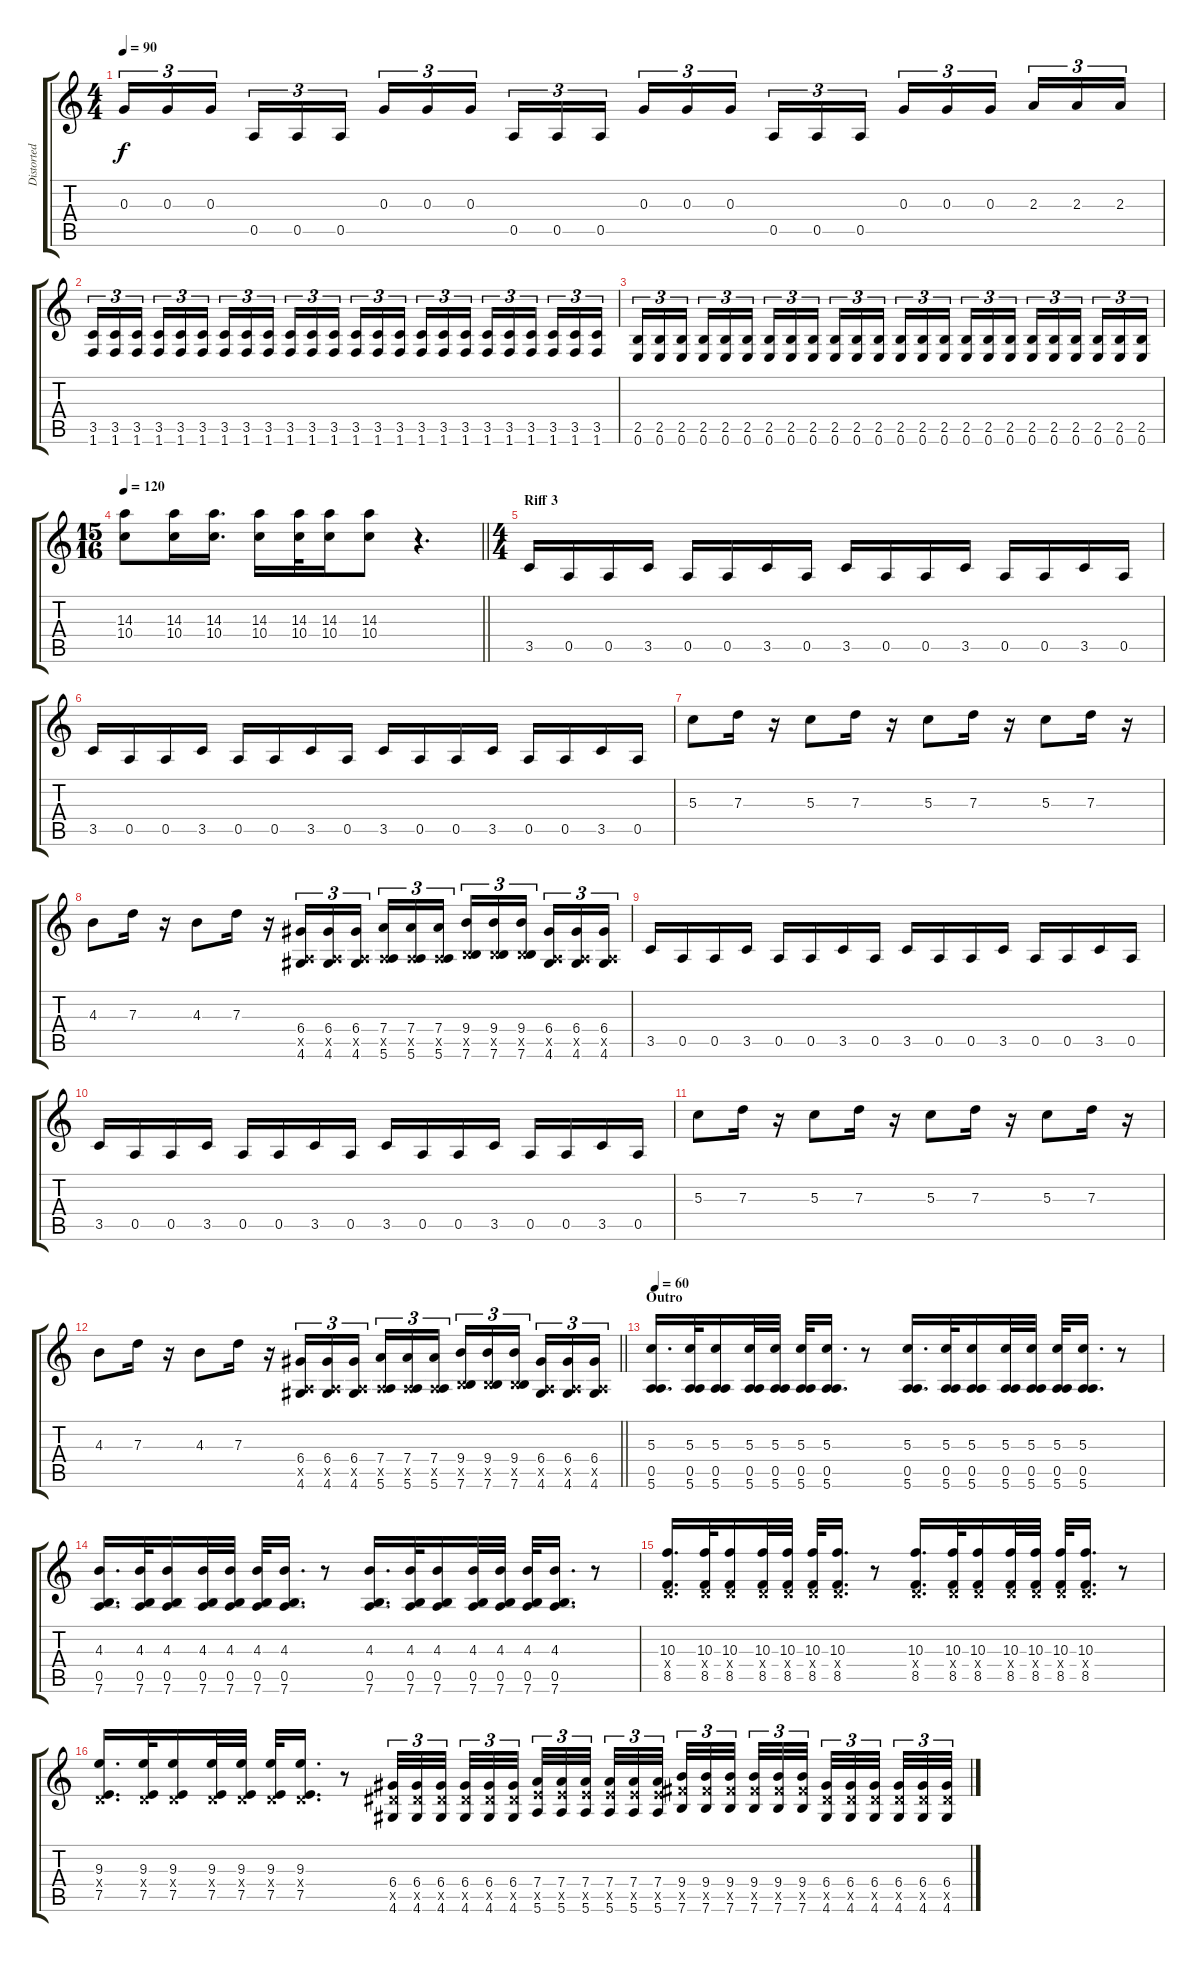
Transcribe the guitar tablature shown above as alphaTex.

\track ("Distorted Rhythm" "Distorted ") {instrument distortionguitar}
\staff {score tabs}
\tuning (E4 B3 G3 D3 A2 E2) {hide}
\ts (4 4)
\tempo 90
\clef g2
\ks c
0.3.16{tu (3 2) dy f} 0.3.16{tu (3 2)} 0.3.16{tu (3 2) beam splitsecondary} 0.5.16{tu (3 2)} 0.5.16{tu (3 2)} 0.5.16{tu (3 2)} 0.3.16{tu (3 2)} 0.3.16{tu (3 2)} 0.3.16{tu (3 2) beam splitsecondary} 0.5.16{tu (3 2)} 0.5.16{tu (3 2)} 0.5.16{tu (3 2)} 0.3.16{tu (3 2)} 0.3.16{tu (3 2)} 0.3.16{tu (3 2) beam splitsecondary} 0.5.16{tu (3 2)} 0.5.16{tu (3 2)} 0.5.16{tu (3 2)} 0.3.16{tu (3 2)} 0.3.16{tu (3 2)} 0.3.16{tu (3 2) beam splitsecondary} 2.3.16{tu (3 2)} 2.3.16{tu (3 2)} 2.3.16{tu (3 2)} |
(3.5 1.6).16{tu (3 2)} (3.5 1.6).16{tu (3 2)} (3.5 1.6).16{tu (3 2) beam splitsecondary} (3.5 1.6).16{tu (3 2)} (3.5 1.6).16{tu (3 2)} (3.5 1.6).16{tu (3 2)} (3.5 1.6).16{tu (3 2)} (3.5 1.6).16{tu (3 2)} (3.5 1.6).16{tu (3 2) beam splitsecondary} (3.5 1.6).16{tu (3 2)} (3.5 1.6).16{tu (3 2)} (3.5 1.6).16{tu (3 2)} (3.5 1.6).16{tu (3 2)} (3.5 1.6).16{tu (3 2)} (3.5 1.6).16{tu (3 2) beam splitsecondary} (3.5 1.6).16{tu (3 2)} (3.5 1.6).16{tu (3 2)} (3.5 1.6).16{tu (3 2)} (3.5 1.6).16{tu (3 2)} (3.5 1.6).16{tu (3 2)} (3.5 1.6).16{tu (3 2) beam splitsecondary} (3.5 1.6).16{tu (3 2)} (3.5 1.6).16{tu (3 2)} (3.5 1.6).16{tu (3 2)} |
(2.5 0.6).16{tu (3 2)} (2.5 0.6).16{tu (3 2)} (2.5 0.6).16{tu (3 2) beam splitsecondary} (2.5 0.6).16{tu (3 2)} (2.5 0.6).16{tu (3 2)} (2.5 0.6).16{tu (3 2)} (2.5 0.6).16{tu (3 2)} (2.5 0.6).16{tu (3 2)} (2.5 0.6).16{tu (3 2) beam splitsecondary} (2.5 0.6).16{tu (3 2)} (2.5 0.6).16{tu (3 2)} (2.5 0.6).16{tu (3 2)} (2.5 0.6).16{tu (3 2)} (2.5 0.6).16{tu (3 2)} (2.5 0.6).16{tu (3 2) beam splitsecondary} (2.5 0.6).16{tu (3 2)} (2.5 0.6).16{tu (3 2)} (2.5 0.6).16{tu (3 2)} (2.5 0.6).16{tu (3 2)} (2.5 0.6).16{tu (3 2)} (2.5 0.6).16{tu (3 2) beam splitsecondary} (2.5 0.6).16{tu (3 2)} (2.5 0.6).16{tu (3 2)} (2.5 0.6).16{tu (3 2)} |
\ts (15 16)
\tempo 120
\barLineRight lightlight
(14.3 10.4).8 (14.3 10.4).16 (14.3 10.4).16{d} (14.3 10.4).16 (14.3 10.4).32 (14.3 10.4).16 (14.3 10.4).8 r.4{d} |
\ts (4 4)
\section ("" "Riff 3")
3.5.16 0.5.16 0.5.16 3.5.16 0.5.16 0.5.16 3.5.16 0.5.16 3.5.16 0.5.16 0.5.16 3.5.16 0.5.16 0.5.16 3.5.16 0.5.16 |
3.5.16 0.5.16 0.5.16 3.5.16 0.5.16 0.5.16 3.5.16 0.5.16 3.5.16 0.5.16 0.5.16 3.5.16 0.5.16 0.5.16 3.5.16 0.5.16 |
5.3.8 7.3.16 r.16 5.3.8 7.3.16 r.16 5.3.8 7.3.16 r.16 5.3.8 7.3.16 r.16 |
4.3.8 7.3.16 r.16 4.3.8 7.3.16 r.16 (6.4 0.5{x} 4.6).16{tu (3 2)} (6.4 0.5{x} 4.6).16{tu (3 2)} (6.4 0.5{x} 4.6).16{tu (3 2) beam splitsecondary} (7.4 0.5{x} 5.6).16{tu (3 2)} (7.4 0.5{x} 5.6).16{tu (3 2)} (7.4 0.5{x} 5.6).16{tu (3 2)} (9.4 2.5{x} 7.6).16{tu (3 2)} (9.4 2.5{x} 7.6).16{tu (3 2)} (9.4 2.5{x} 7.6).16{tu (3 2) beam splitsecondary} (6.4 0.5{x} 4.6).16{tu (3 2)} (6.4 0.5{x} 4.6).16{tu (3 2)} (6.4 0.5{x} 4.6).16{tu (3 2)} |
3.5.16 0.5.16 0.5.16 3.5.16 0.5.16 0.5.16 3.5.16 0.5.16 3.5.16 0.5.16 0.5.16 3.5.16 0.5.16 0.5.16 3.5.16 0.5.16 |
3.5.16 0.5.16 0.5.16 3.5.16 0.5.16 0.5.16 3.5.16 0.5.16 3.5.16 0.5.16 0.5.16 3.5.16 0.5.16 0.5.16 3.5.16 0.5.16 |
5.3.8 7.3.16 r.16 5.3.8 7.3.16 r.16 5.3.8 7.3.16 r.16 5.3.8 7.3.16 r.16 |
\barLineRight lightlight
4.3.8 7.3.16 r.16 4.3.8 7.3.16 r.16 (6.4 0.5{x} 4.6).16{tu (3 2)} (6.4 0.5{x} 4.6).16{tu (3 2)} (6.4 0.5{x} 4.6).16{tu (3 2) beam splitsecondary} (7.4 0.5{x} 5.6).16{tu (3 2)} (7.4 0.5{x} 5.6).16{tu (3 2)} (7.4 0.5{x} 5.6).16{tu (3 2)} (9.4 2.5{x} 7.6).16{tu (3 2)} (9.4 2.5{x} 7.6).16{tu (3 2)} (9.4 2.5{x} 7.6).16{tu (3 2) beam splitsecondary} (6.4 0.5{x} 4.6).16{tu (3 2)} (6.4 0.5{x} 4.6).16{tu (3 2)} (6.4 0.5{x} 4.6).16{tu (3 2)} |
\section ("" "Outro")
\tempo 60
(5.3 0.5 5.6).16{d} (5.3 0.5 5.6).32 (5.3 0.5 5.6).16 (5.3 0.5 5.6).32 (5.3 0.5 5.6).32 (5.3 0.5 5.6).32 (5.3 0.5 5.6).16{d} r.8 (5.3 0.5 5.6).16{d} (5.3 0.5 5.6).32 (5.3 0.5 5.6).16 (5.3 0.5 5.6).32 (5.3 0.5 5.6).32 (5.3 0.5 5.6).32 (5.3 0.5 5.6).16{d} r.8 |
(4.3 0.5 7.6).16{d} (4.3 0.5 7.6).32 (4.3 0.5 7.6).16 (4.3 0.5 7.6).32 (4.3 0.5 7.6).32 (4.3 0.5 7.6).32 (4.3 0.5 7.6).16{d} r.8 (4.3 0.5 7.6).16{d} (4.3 0.5 7.6).32 (4.3 0.5 7.6).16 (4.3 0.5 7.6).32 (4.3 0.5 7.6).32 (4.3 0.5 7.6).32 (4.3 0.5 7.6).16{d} r.8 |
(10.3 0.4{x} 8.5).16{d} (10.3 0.4{x} 8.5).32 (10.3 0.4{x} 8.5).16 (10.3 0.4{x} 8.5).32 (10.3 0.4{x} 8.5).32 (10.3 0.4{x} 8.5).32 (10.3 0.4{x} 8.5).16{d} r.8 (10.3 0.4{x} 8.5).16{d} (10.3 0.4{x} 8.5).32 (10.3 0.4{x} 8.5).16 (10.3 0.4{x} 8.5).32 (10.3 0.4{x} 8.5).32 (10.3 0.4{x} 8.5).32 (10.3 0.4{x} 8.5).16{d} r.8 |
(9.3 0.4{x} 7.5).16{d} (9.3 0.4{x} 7.5).32 (9.3 0.4{x} 7.5).16 (9.3 0.4{x} 7.5).32 (9.3 0.4{x} 7.5).32 (9.3 0.4{x} 7.5).32 (9.3 0.4{x} 7.5).16{d} r.8 (6.4 6.5{x} 4.6).32{tu (3 2)} (6.4 6.5{x} 4.6).32{tu (3 2)} (6.4 6.5{x} 4.6).32{tu (3 2) beam splitsecondary} (6.4 6.5{x} 4.6).32{tu (3 2)} (6.4 6.5{x} 4.6).32{tu (3 2)} (6.4 6.5{x} 4.6).32{tu (3 2) beam splitsecondary} (7.4 7.5{x} 5.6).32{tu (3 2)} (7.4 7.5{x} 5.6).32{tu (3 2)} (7.4 7.5{x} 5.6).32{tu (3 2) beam splitsecondary} (7.4 7.5{x} 5.6).32{tu (3 2)} (7.4 7.5{x} 5.6).32{tu (3 2)} (7.4 7.5{x} 5.6).32{tu (3 2)} (9.4 9.5{x} 7.6).32{tu (3 2)} (9.4 9.5{x} 7.6).32{tu (3 2)} (9.4 9.5{x} 7.6).32{tu (3 2) beam splitsecondary} (9.4 9.5{x} 7.6).32{tu (3 2)} (9.4 9.5{x} 7.6).32{tu (3 2)} (9.4 9.5{x} 7.6).32{tu (3 2) beam splitsecondary} (6.4 6.5{x} 4.6).32{tu (3 2)} (6.4 6.5{x} 4.6).32{tu (3 2)} (6.4 6.5{x} 4.6).32{tu (3 2) beam splitsecondary} (6.4 6.5{x} 4.6).32{tu (3 2)} (6.4 6.5{x} 4.6).32{tu (3 2)} (6.4 6.5{x} 4.6).32{tu (3 2)}
